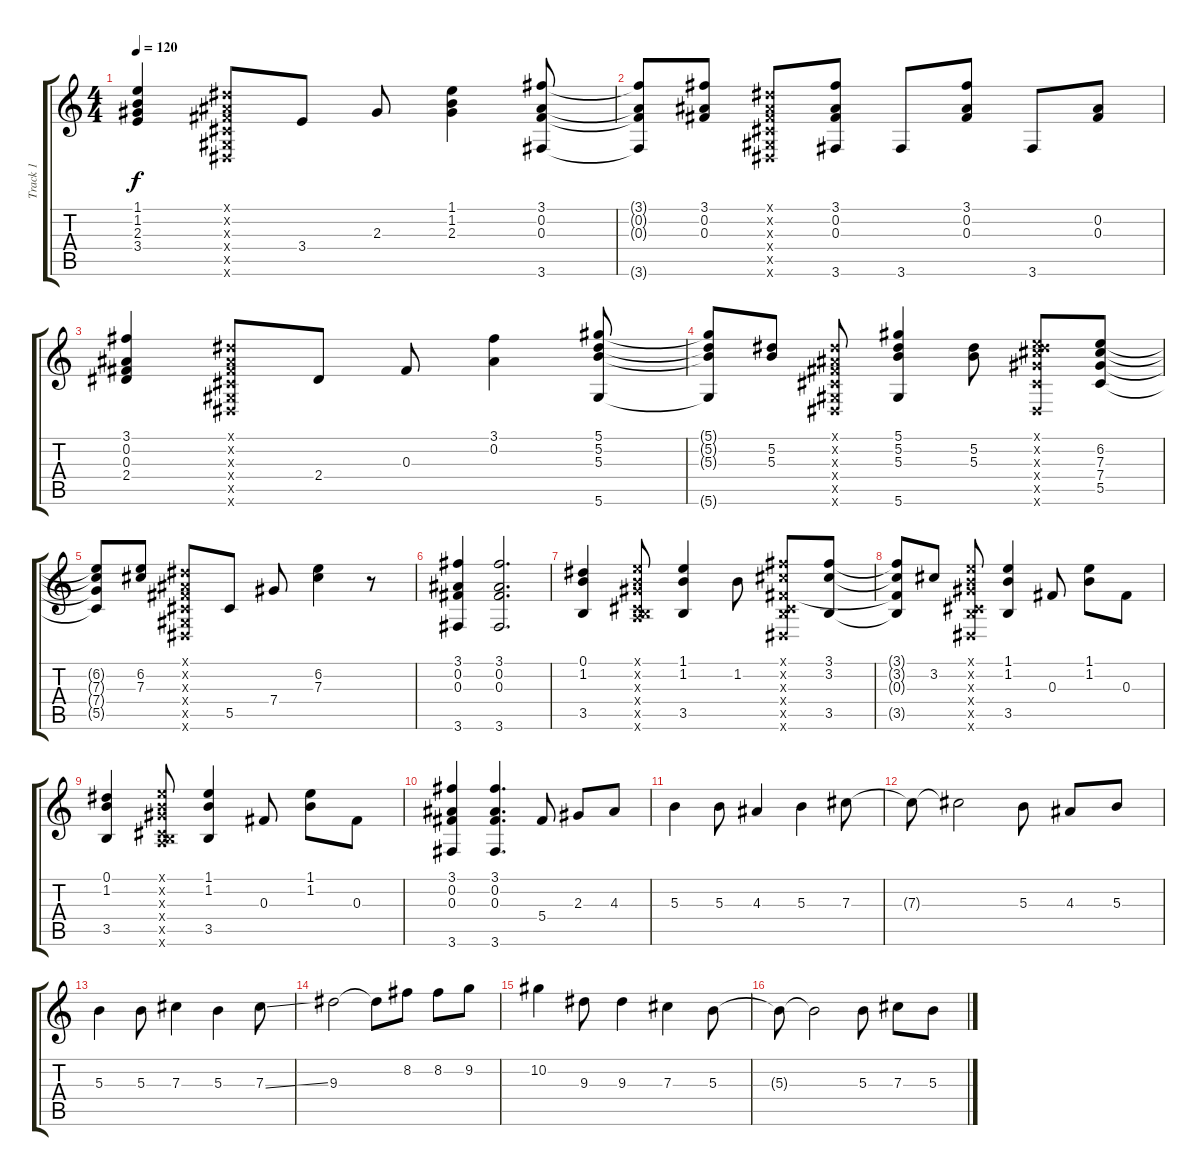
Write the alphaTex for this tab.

\track ("Track 1" "Track 1") {instrument acousticguitarsteel}
\staff {score tabs}
\tuning (Eb4 Bb3 Gb3 Db3 Ab2 Eb2) {hide}
\ts (4 4)
\tempo 120
\clef g2
\ks c
(1.1 1.2 2.3 3.4).4{dy f} (0.1{x} 0.2{x} 0.3{x} 0.4{x} 0.5{x} 0.6{x}).8 3.4.8 2.3.8 (1.1 1.2 2.3).4 (3.1 0.2 0.3 3.6).8 |
(3.1{t} 0.2{t} 0.3{t} 3.6{t}).8 (3.1 0.2 0.3).8 (0.1{x} 0.2{x} 0.3{x} 0.4{x} 0.5{x} 0.6{x}).8 (3.1 0.2 0.3 3.6).8 3.6.8 (3.1 0.2 0.3).8 3.6.8 (0.2 0.3).8 |
(3.1 0.2 0.3 2.4).4 (0.1{x} 0.2{x} 0.3{x} 0.4{x} 0.5{x} 0.6{x}).8 2.4.8 0.3.8 (3.1 0.2).4 (5.1 5.2 5.3 5.6).8 |
(5.1{t} 5.2{t} 5.3{t} 5.6{t}).8 (5.2 5.3).8 (0.1{x} 0.2{x} 0.3{x} 0.4{x} 0.5{x} 0.6{x}).8 (5.1 5.2 5.3 5.6).4 (5.2 5.3).8 (0.1{x} 6.2{x} 7.3{x} 7.4{x} 5.5{x} 0.6{x}).8 (6.2 7.3 7.4 5.5).8 |
(6.2{t} 7.3{t} 7.4{t} 5.5{t}).8 (6.2 7.3).8 (0.1{x} 0.2{x} 0.3{x} 0.4{x} 0.5{x} 0.6{x}).8 5.5.8 7.4.8 (6.2 7.3).4 r.8 |
(3.1 0.2 0.3 3.6).4 (3.1 0.2 0.3 3.6).2{d} |
(0.1 1.2 3.5).4 (1.1{x} 1.2{x} 2.3{x} 0.4{x} 3.5{x} 6.6{x}).8 (1.1 1.2 3.5).4 1.2.8 (3.1{x} 3.2{x} 0.3{x} 0.4{x} 3.5{x} 0.6{x}).8 (3.1 3.2 3.5).8 |
(3.1{t} 3.2{t} 0.3{t} 3.5{t}).8 3.2.8 (1.1{x} 1.2{x} 2.3{x} 0.4{x} 3.5{x} 0.6{x}).8 (1.1 1.2 3.5).4 0.3.8 (1.1 1.2).8 0.3.8 |
(0.1 1.2 3.5).4 (1.1{x} 1.2{x} 2.3{x} 0.4{x} 3.5{x} 6.6{x}).8 (1.1 1.2 3.5).4 0.3.8 (1.1 1.2).8 0.3.8 |
(3.1 0.2 0.3 3.6).4 (3.1 0.2 0.3 3.6).4{d} 5.4.8 2.3.8 4.3.8 |
5.3.4 5.3.8 4.3.4 5.3.4 7.3.8 |
7.3{t}.8 7.3{t}.2 5.3.8 4.3.8 5.3.8 |
5.3.4 5.3.8 7.3.4 5.3.4 7.3{ss}.8 |
9.3.2 9.3{t}.8 8.2.8 8.2.8 9.2.8 |
10.2.4 9.3.8 9.3.4 7.3.4 5.3.8 |
5.3{t}.8 5.3{t}.2 5.3.8 7.3.8 5.3.8
